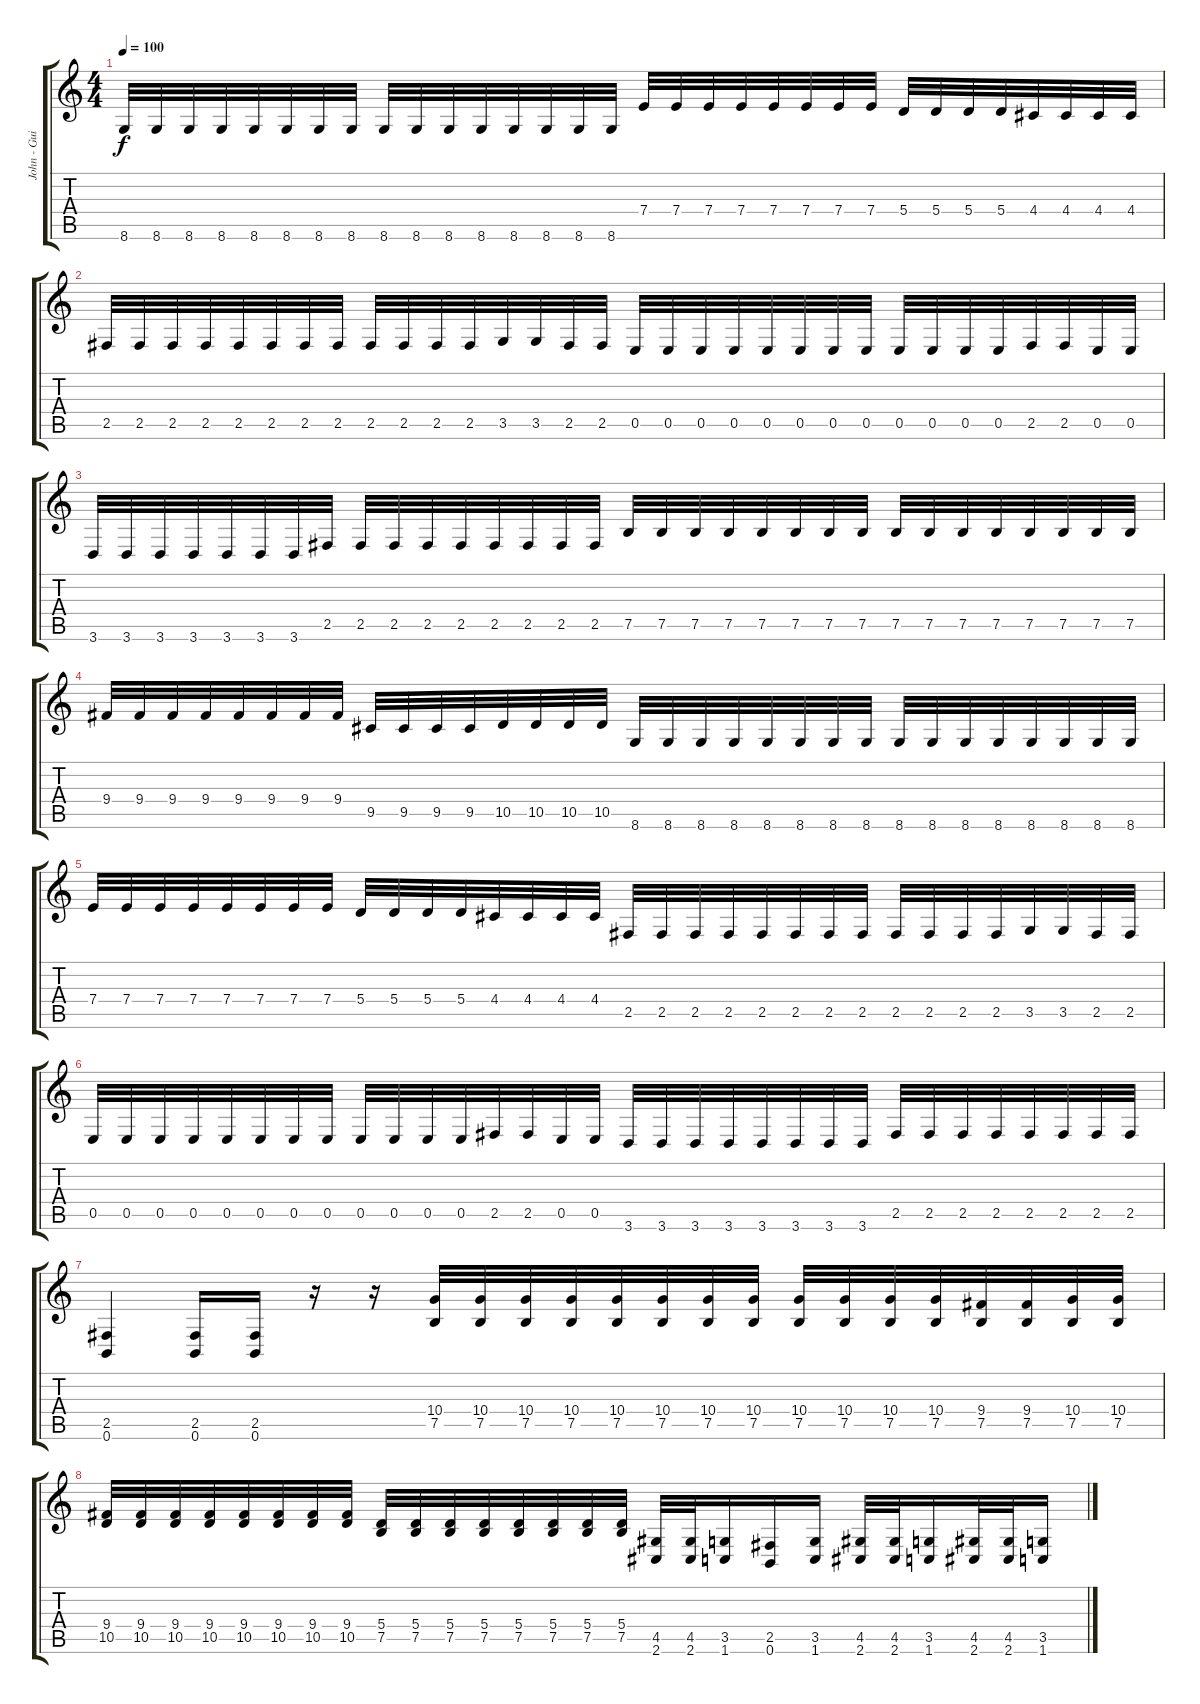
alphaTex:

\track ("John - Guitar" "John - Gui") {instrument distortionguitar}
\staff {score tabs}
\tuning (B3 Gb3 D3 A2 E2 B1) {hide}
\ts (4 4)
\tempo 100
\clef g2
\ks c
8.6.32{dy f} 8.6.32 8.6.32 8.6.32 8.6.32 8.6.32 8.6.32 8.6.32 8.6.32 8.6.32 8.6.32 8.6.32 8.6.32 8.6.32 8.6.32 8.6.32 7.4.32 7.4.32 7.4.32 7.4.32 7.4.32 7.4.32 7.4.32 7.4.32 5.4.32 5.4.32 5.4.32 5.4.32 4.4.32 4.4.32 4.4.32 4.4.32 |
2.5.32 2.5.32 2.5.32 2.5.32 2.5.32 2.5.32 2.5.32 2.5.32 2.5.32 2.5.32 2.5.32 2.5.32 3.5.32 3.5.32 2.5.32 2.5.32 0.5.32 0.5.32 0.5.32 0.5.32 0.5.32 0.5.32 0.5.32 0.5.32 0.5.32 0.5.32 0.5.32 0.5.32 2.5.32 2.5.32 0.5.32 0.5.32 |
3.6.32 3.6.32 3.6.32 3.6.32 3.6.32 3.6.32 3.6.32 2.5.32 2.5.32 2.5.32 2.5.32 2.5.32 2.5.32 2.5.32 2.5.32 2.5.32 7.5.32 7.5.32 7.5.32 7.5.32 7.5.32 7.5.32 7.5.32 7.5.32 7.5.32 7.5.32 7.5.32 7.5.32 7.5.32 7.5.32 7.5.32 7.5.32 |
9.4.32 9.4.32 9.4.32 9.4.32 9.4.32 9.4.32 9.4.32 9.4.32 9.5.32 9.5.32 9.5.32 9.5.32 10.5.32 10.5.32 10.5.32 10.5.32 8.6.32 8.6.32 8.6.32 8.6.32 8.6.32 8.6.32 8.6.32 8.6.32 8.6.32 8.6.32 8.6.32 8.6.32 8.6.32 8.6.32 8.6.32 8.6.32 |
7.4.32 7.4.32 7.4.32 7.4.32 7.4.32 7.4.32 7.4.32 7.4.32 5.4.32 5.4.32 5.4.32 5.4.32 4.4.32 4.4.32 4.4.32 4.4.32 2.5.32 2.5.32 2.5.32 2.5.32 2.5.32 2.5.32 2.5.32 2.5.32 2.5.32 2.5.32 2.5.32 2.5.32 3.5.32 3.5.32 2.5.32 2.5.32 |
0.5.32 0.5.32 0.5.32 0.5.32 0.5.32 0.5.32 0.5.32 0.5.32 0.5.32 0.5.32 0.5.32 0.5.32 2.5.32 2.5.32 0.5.32 0.5.32 3.6.32 3.6.32 3.6.32 3.6.32 3.6.32 3.6.32 3.6.32 3.6.32 2.5.32 2.5.32 2.5.32 2.5.32 2.5.32 2.5.32 2.5.32 2.5.32 |
(2.5 0.6).4 (2.5 0.6).16 (2.5 0.6).16 r.16 r.16 (10.4 7.5).32 (10.4 7.5).32 (10.4 7.5).32 (10.4 7.5).32 (10.4 7.5).32 (10.4 7.5).32 (10.4 7.5).32 (10.4 7.5).32 (10.4 7.5).32 (10.4 7.5).32 (10.4 7.5).32 (10.4 7.5).32 (9.4 7.5).32 (9.4 7.5).32 (10.4 7.5).32 (10.4 7.5).32 |
(9.4 10.5).32 (9.4 10.5).32 (9.4 10.5).32 (9.4 10.5).32 (9.4 10.5).32 (9.4 10.5).32 (9.4 10.5).32 (9.4 10.5).32 (5.4 7.5).32 (5.4 7.5).32 (5.4 7.5).32 (5.4 7.5).32 (5.4 7.5).32 (5.4 7.5).32 (5.4 7.5).32 (5.4 7.5).32 (4.5 2.6).32 (4.5 2.6).32 (3.5 1.6).16 (2.5 0.6).16 (3.5 1.6).16 (4.5 2.6).32 (4.5 2.6).32 (3.5 1.6).16 (4.5 2.6).32 (4.5 2.6).32 (3.5 1.6).16
